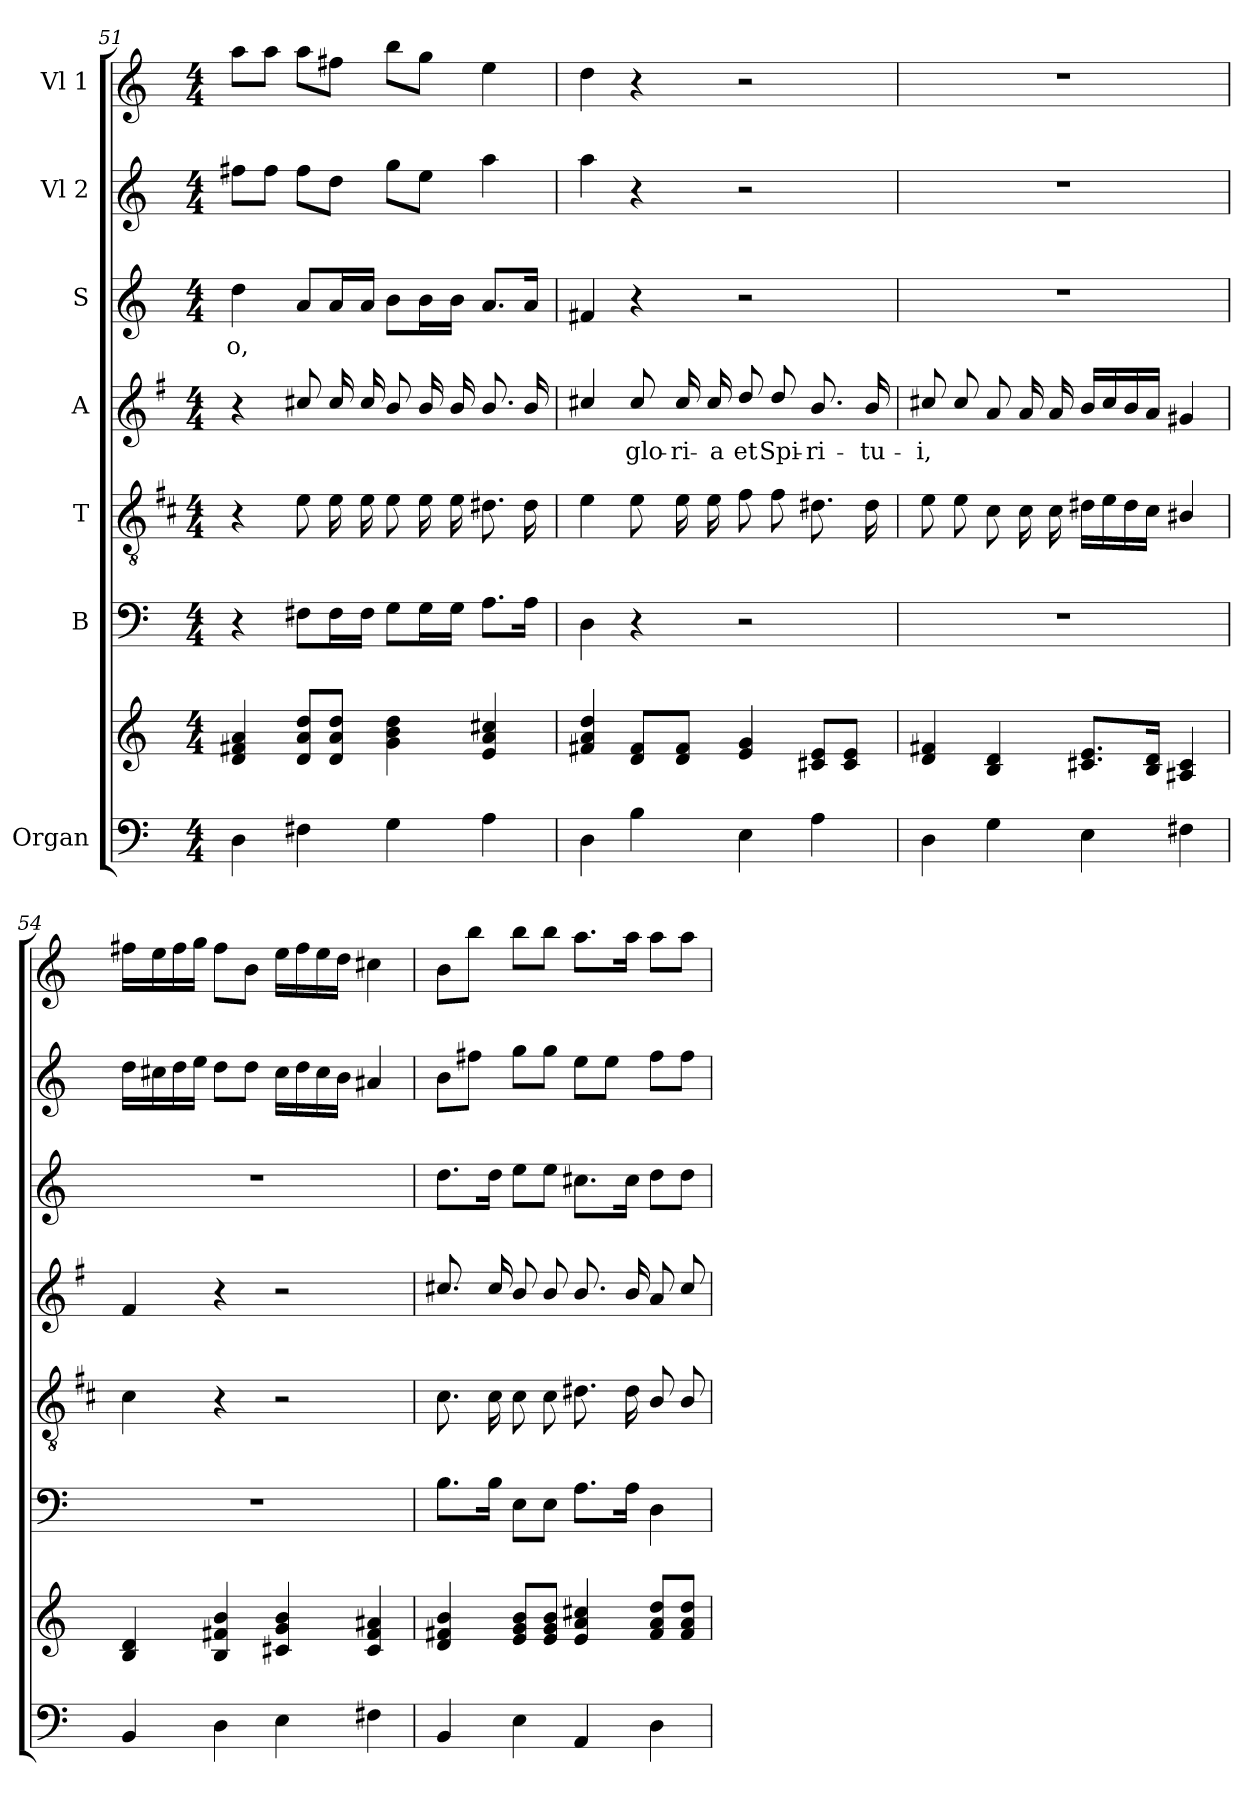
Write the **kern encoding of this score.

**kern	**kern	**kern	**kern	**kern	**text	**kern	**text	**kern	**kern
*part7	*part7	*part6	*part5	*part4	*part4	*part3	*part3	*part2	*part1
*staff8	*staff7	*staff6	*staff5	*staff4	*staff4	*staff3	*staff3	*staff2	*staff1
*I"Organ	*	*I"B	*I"T	*I"A	*	*I"S	*	*I"Vl 2	*I"Vl 1
*clefF4	*clefG2	*clefF4	*clefGv2	*clefG2	*	*clefG2	*	*clefG2	*clefG2
*	*	*	*ITrd1c2	*ITrd4c7	*	*	*	*	*
*k[]	*k[]	*k[]	*k[]	*k[]	*	*k[]	*	*k[]	*k[]
*C:	*C:	*C:	*C:	*C:	*	*C:	*	*C:	*C:
*M4/4	*M4/4	*M4/4	*M4/4	*M4/4	*	*M4/4	*	*M4/4	*M4/4
=51	=51	=51	=51	=51	=51	=51	=51	=51	=51
!	!	!	!	!	!	!	!LO:LY:b	!	!
4D\	4d/ 4f#X/ 4a/	4r	4r	4r	.	4dd\	-o,	8ff#X\L	8aa\L
.	.	.	.	.	.	.	.	8ff#\J	8aa\J
4F#X\	8d/ 8a/ 8dd/L	8F#X\L	8d\	8f#X/	.	8a/L	.	8ff#\L	8aa\L
.	8d/ 8a/ 8dd/J	16F#\L	16d\	16f#/	.	16a/L	.	8dd\J	8ff#X\J
.	.	16F#\JJ	16d\	16f#/	.	16a/JJ	.	.	.
4G\	4g\ 4b\ 4dd\	8G\L	8d\	8e/	.	8b\L	.	8gg\L	8bb\L
.	.	16G\L	16d\	16e/	.	16b\L	.	8ee\J	8gg\J
.	.	16G\JJ	16d\	16e/	.	16b\JJ	.	.	.
4A\	4e/ 4a/ 4cc#X/	8.A\L	8.c#X\	8.e/	.	8.a/L	.	4aa\	4ee\
.	.	16A\Jk	16c#\	16e/	.	16a/Jk	.	.	.
=52	=52	=52	=52	=52	=52	=52	=52	=52	=52
4D\	4f#X/ 4a/ 4dd/	4D\	4d\	4f#X/	.	4f#X/	.	4aa\	4dd\
!	!	!	!	!	!LO:LY:b	!	!	!	!
4B\	8d/ 8f#/L	4r	8d\	8f#/	glo-	4r	.	4r	4r
!	!	!	!	!	!LO:LY:b	!	!	!	!
.	8d/ 8f#/J	.	16d\	16f#/	-ri-	.	.	.	.
!	!	!	!	!	!LO:LY:b	!	!	!	!
.	.	.	16d\	16f#/	-a	.	.	.	.
!	!	!	!	!	!LO:LY:b	!	!	!	!
4E\	4e/ 4g/	2r	8e\	8g/	et	2r	.	2r	2r
!	!	!	!	!	!LO:LY:b	!	!	!	!
.	.	.	8e\	8g/	Spi-	.	.	.	.
!	!	!	!	!	!LO:LY:b	!	!	!	!
4A\	8c#X/ 8e/L	.	8.c#X\	8.e/	-ri-	.	.	.	.
.	8c#/ 8e/J	.	.	.	.	.	.	.	.
!	!	!	!	!	!LO:LY:b	!	!	!	!
.	.	.	16c#\	16e/	-tu-	.	.	.	.
!!LO:LB:g=z
=53	=53	=53	=53	=53	=53	=53	=53	=53	=53
!	!	!	!	!	!LO:LY:b	!	!	!	!
4D\	4d/ 4f#X/	1r	8d\	8f#X/	-i,	1r	.	1r	1r
.	.	.	8d\	8f#/	.	.	.	.	.
4G\	4B/ 4d/	.	8B\	8d/	.	.	.	.	.
.	.	.	16B\	16d/	.	.	.	.	.
.	.	.	16B\	16d/	.	.	.	.	.
4E\	8.c#X/ 8.e/L	.	16c#X\LL	16e/LL	.	.	.	.	.
.	.	.	16d\	16f#/	.	.	.	.	.
.	.	.	16c#\	16e/	.	.	.	.	.
.	16B/ 16d/Jk	.	16B\JJ	16d/JJ	.	.	.	.	.
4F#X\	4A#X/ 4c#/	.	4A#X/	4c#X/	.	.	.	.	.
=54	=54	=54	=54	=54	=54	=54	=54	=54	=54
4BB/	4B/ 4d/	1r	4B\	4B/	.	1r	.	16dd\LL	16ff#X\LL
.	.	.	.	.	.	.	.	16cc#X\	16ee\
.	.	.	.	.	.	.	.	16dd\	16ff#\
.	.	.	.	.	.	.	.	16ee\JJ	16gg\JJ
4D\	4B/ 4f#X/ 4b/	.	4r	4r	.	.	.	8dd\L	8ff#\L
.	.	.	.	.	.	.	.	8dd\J	8b\J
4E\	4c#X/ 4g/ 4b/	.	2r	2r	.	.	.	16cc#\LL	16ee\LL
.	.	.	.	.	.	.	.	16dd\	16ff#\
.	.	.	.	.	.	.	.	16cc#\	16ee\
.	.	.	.	.	.	.	.	16b\JJ	16dd\JJ
4F#X\	4c#/ 4f#/ 4a#X/	.	.	.	.	.	.	4a#X/	4cc#X\
=55	=55	=55	=55	=55	=55	=55	=55	=55	=55
4BB/	4d/ 4f#X/ 4b/	8.B\L	8.B\	8.f#X/	.	8.dd\L	.	8b\L	8b\L
.	.	.	.	.	.	.	.	8ff#X\J	8bb\J
.	.	16B\Jk	16B\	16f#/	.	16dd\Jk	.	.	.
4E\	8e/ 8g/ 8b/L	8E\L	8B\	8e/	.	8ee\L	.	8gg\L	8bb\L
.	8e/ 8g/ 8b/J	8E\J	8B\	8e/	.	8ee\J	.	8gg\J	8bb\J
4AA/	4e/ 4a/ 4cc#X/	8.A\L	8.c#X\	8.e/	.	8.cc#X\L	.	8ee\L	8.aa\L
.	.	.	.	.	.	.	.	8ee\J	.
.	.	16A\Jk	16c#\	16e/	.	16cc#\Jk	.	.	16aa\Jk
4D\	8f#/ 8a/ 8dd/L	4D\	8A/	8d/	.	8dd\L	.	8ff#\L	8aa\L
.	8f#/ 8a/ 8dd/J	.	8A/	8f#/	.	8dd\J	.	8ff#\J	8aa\J
=	=	=	=	=	=	=	=	=	=
*-	*-	*-	*-	*-	*-	*-	*-	*-	*-
